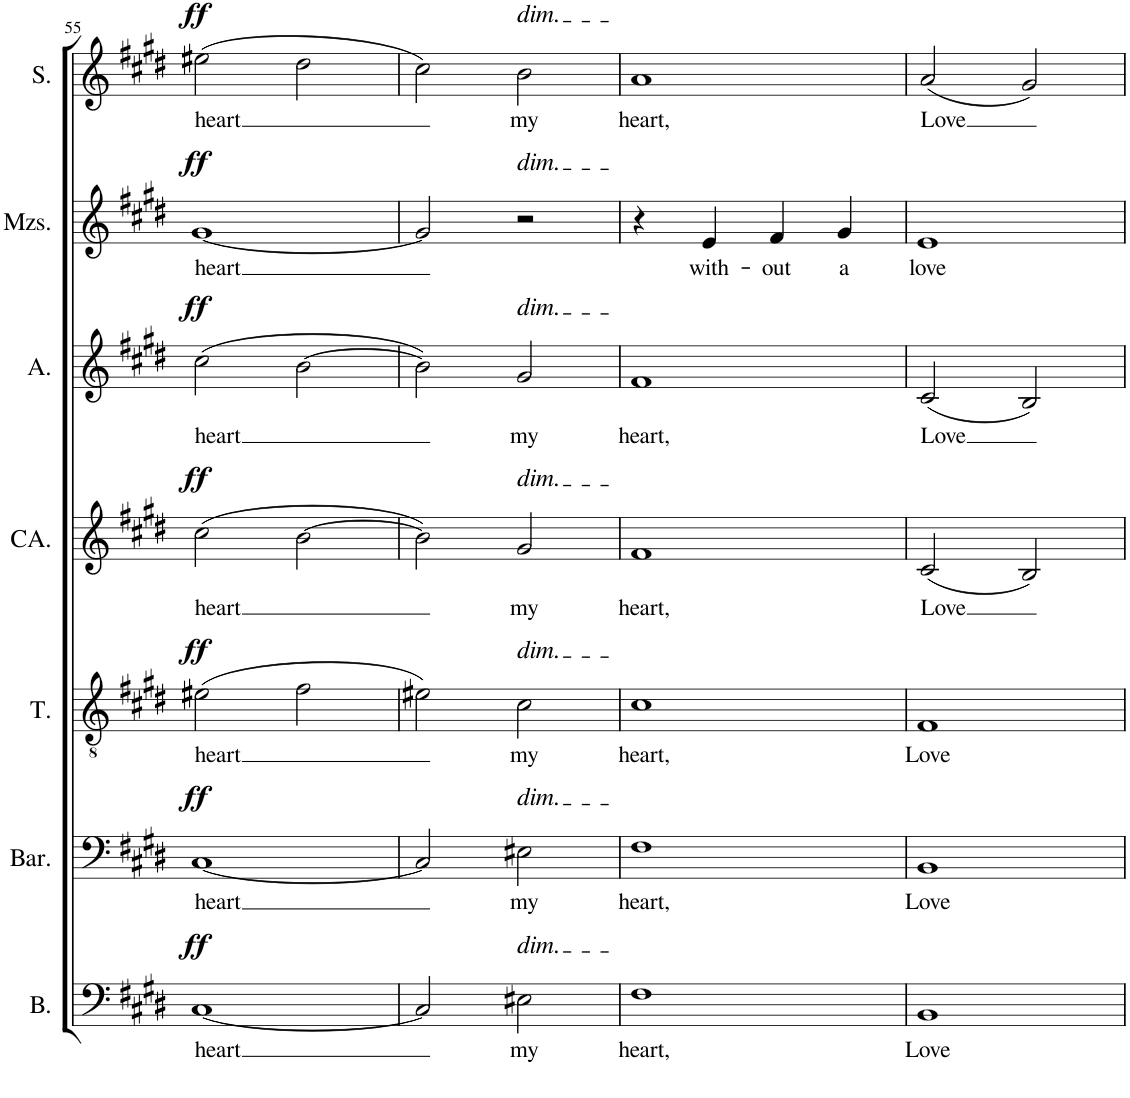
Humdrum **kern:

**kern	**text	**dynam	**kern	**text	**dynam	**kern	**text	**dynam	**kern	**text	**dynam	**kern	**text	**dynam	**kern	**text	**dynam	**kern	**text	**dynam
*part7	*part7	*part7	*part6	*part6	*part6	*part5	*part5	*part5	*part4	*part4	*part4	*part3	*part3	*part3	*part2	*part2	*part2	*part1	*part1	*part1
*staff7	*staff7	*staff7	*staff6	*staff6	*staff6	*staff5	*staff5	*staff5	*staff4	*staff4	*staff4	*staff3	*staff3	*staff3	*staff2	*staff2	*staff2	*staff1	*staff1	*staff1
*I"Bass	*	*	*I"Baritone	*	*	*I"Tenor	*	*	*I"C. Alto	*	*	*I"Alto	*	*	*I"Mezzo-soprano	*	*	*I"Soprano	*	*
*I'B.	*	*	*I'Bar.	*	*	*I'T.	*	*	*I'CA.	*	*	*I'A.	*	*	*I'Mzs.	*	*	*I'S.	*	*
!!LO:PB:g=z
*clefF4	*	*	*clefF4	*	*	*clefGv2	*	*	*clefG2	*	*	*clefG2	*	*	*clefG2	*	*	*clefG2	*	*
*k[f#c#g#d#]	*	*	*k[f#c#g#d#]	*	*	*k[f#c#g#d#]	*	*	*k[f#c#g#d#]	*	*	*k[f#c#g#d#]	*	*	*k[f#c#g#d#]	*	*	*k[f#c#g#d#]	*	*
*M4/4	*	*	*M4/4	*	*	*M4/4	*	*	*M4/4	*	*	*M4/4	*	*	*M4/4	*	*	*M4/4	*	*
=55	=55	=55	=55	=55	=55	=55	=55	=55	=55	=55	=55	=55	=55	=55	=55	=55	=55	=55	=55	=55
!	!LO:LY:b	!LO:DY:a	!	!LO:LY:b	!LO:DY:a	!	!LO:LY:b	!LO:DY:a	!	!LO:LY:b	!LO:DY:a	!	!LO:LY:b	!LO:DY:a	!	!LO:LY:b	!LO:DY:a	!	!LO:LY:b	!LO:DY:a
[1C#	heart	ff	[1C#	heart	ff	(2e#X\	heart	ff	(2cc#\	heart	ff	(2cc#\	heart	ff	[1g#	heart	ff	(2ee#X\	heart	ff
.	.	.	.	.	.	2f#\	.	.	[2b\	.	.	[2b\	.	.	.	.	.	2dd#\	.	.
=56	=56	=56	=56	=56	=56	=56	=56	=56	=56	=56	=56	=56	=56	=56	=56	=56	=56	=56	=56	=56
2C#/]	.	.	2C#/]	.	.	2e#X\)	.	.	2b\])	.	.	2b\])	.	.	2g#/]	.	.	2cc#\)	.	.
!	!	!	!	!	!	!	!	!	!	!	!	!	!	!	!	!	!	!LO:TX:a:i:t=dim.	!	!
!	!	!	!	!	!	!	!	!	!	!	!	!	!	!	!LO:TX:a:i:t=dim.	!	!	!	!	!
!	!	!	!	!	!	!	!	!	!	!	!	!LO:TX:a:i:t=dim.	!	!	!	!	!	!	!	!
!	!	!	!	!	!	!	!	!	!LO:TX:a:i:t=dim.	!	!	!	!	!	!	!	!	!	!	!
!	!	!	!	!	!	!LO:TX:a:i:t=dim.	!	!	!	!	!	!	!	!	!	!	!	!	!	!
!	!	!	!LO:TX:a:i:t=dim.	!	!	!	!	!	!	!	!	!	!	!	!	!	!	!	!	!
!LO:TX:a:i:t=dim.	!	!	!	!	!	!	!	!	!	!	!	!	!	!	!	!	!	!	!	!
!	!LO:LY:b	!	!	!LO:LY:b	!	!	!LO:LY:b	!	!	!LO:LY:b	!	!	!LO:LY:b	!	!	!	!	!	!LO:LY:b	!
2E#X\	my	.	2E#X\	my	.	2c#\	my	.	2g#/	my	.	2g#/	my	.	2r	.	.	2b\	my	.
=57	=57	=57	=57	=57	=57	=57	=57	=57	=57	=57	=57	=57	=57	=57	=57	=57	=57	=57	=57	=57
!	!LO:LY:b	!	!	!LO:LY:b	!	!	!LO:LY:b	!	!	!LO:LY:b	!	!	!LO:LY:b	!	!	!	!	!	!LO:LY:b	!
1F#	heart,	.	1F#	heart,	.	1c#	heart,	.	1f#	heart,	.	1f#	heart,	.	4r	.	.	1a	heart,	.
!	!	!	!	!	!	!	!	!	!	!	!	!	!	!	!	!LO:LY:b	!	!	!	!
.	.	.	.	.	.	.	.	.	.	.	.	.	.	.	4e/	with-	.	.	.	.
!	!	!	!	!	!	!	!	!	!	!	!	!	!	!	!	!LO:LY:b	!	!	!	!
.	.	.	.	.	.	.	.	.	.	.	.	.	.	.	4f#/	-out	.	.	.	.
!	!	!	!	!	!	!	!	!	!	!	!	!	!	!	!	!LO:LY:b	!	!	!	!
.	.	.	.	.	.	.	.	.	.	.	.	.	.	.	4g#/	a	.	.	.	.
=58	=58	=58	=58	=58	=58	=58	=58	=58	=58	=58	=58	=58	=58	=58	=58	=58	=58	=58	=58	=58
!	!LO:LY:b	!	!	!LO:LY:b	!	!	!LO:LY:b	!	!	!LO:LY:b	!	!	!LO:LY:b	!	!	!LO:LY:b	!	!	!LO:LY:b	!
1BB	Love	.	1BB	Love	.	1F#	Love	.	(2c#/	Love	.	(2c#/	Love	.	1e	love	.	(2a/	Love	.
.	.	.	.	.	.	.	.	.	2B/)	.	.	2B/)	.	.	.	.	.	2g#/)	.	.
=	=	=	=	=	=	=	=	=	=	=	=	=	=	=	=	=	=	=	=	=
*-	*-	*-	*-	*-	*-	*-	*-	*-	*-	*-	*-	*-	*-	*-	*-	*-	*-	*-	*-	*-
